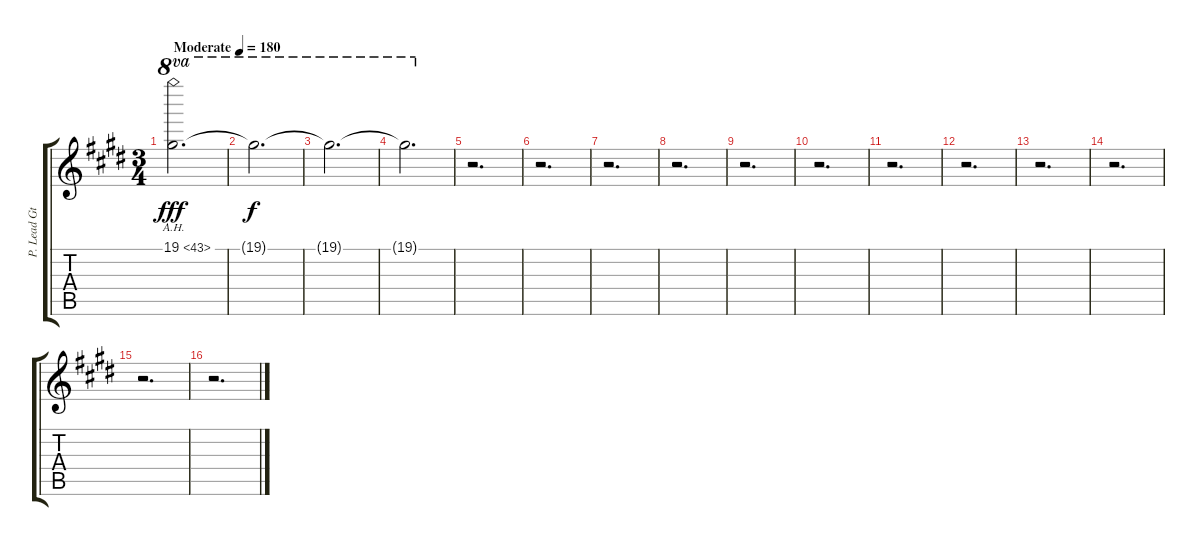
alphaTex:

\track ("P. Lead Gtr./T.Rogers Keys" "P. Lead Gt") {instrument distortionguitar}
\staff {score tabs}
\tuning (Db4 Ab3 E3 B2 Gb2 Db2) {hide}
\ts (3 4)
\tempo (180 "Moderate")
\clef g2
\ks c#minor
19.1{ah 24}.2{d ot 8va dy fff volume 16 balance 8 instrument glockenspiel} |
19.1{t}.2{d ot 8va dy f} |
19.1{t}.2{d ot 8va} |
19.1{t}.2{d ot 8va} |
r.2{d} |
r.2{d} |
r.2{d} |
r.2{d} |
r.2{d} |
r.2{d} |
r.2{d} |
r.2{d} |
r.2{d} |
r.2{d} |
r.2{d} |
r.2{d}
